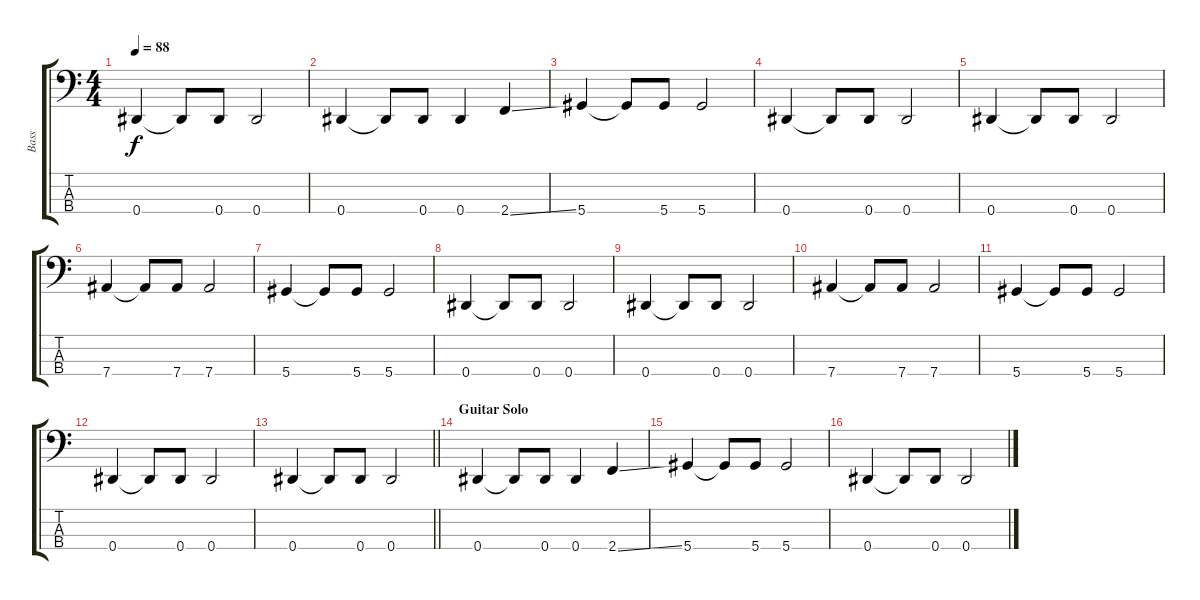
\track ("Bass" "Bass") {instrument electricbassfinger}
\staff {score tabs}
\tuning (Gb2 Db2 Ab1 Eb1) {hide}
\ts (4 4)
\tempo 88
\clef f4
\ks c
0.4.4{dy f} 0.4{t}.8 0.4.8 0.4.2 |
0.4.4 0.4{t}.8 0.4.8 0.4.4 2.4{ss}.4 |
5.4.4 5.4{t}.8 5.4.8 5.4.2 |
0.4.4 0.4{t}.8 0.4.8 0.4.2 |
0.4.4 0.4{t}.8 0.4.8 0.4.2 |
7.4.4 7.4{t}.8 7.4.8 7.4.2 |
5.4.4 5.4{t}.8 5.4.8 5.4.2 |
0.4.4 0.4{t}.8 0.4.8 0.4.2 |
0.4.4 0.4{t}.8 0.4.8 0.4.2 |
7.4.4 7.4{t}.8 7.4.8 7.4.2 |
5.4.4 5.4{t}.8 5.4.8 5.4.2 |
0.4.4 0.4{t}.8 0.4.8 0.4.2 |
\barLineRight lightlight
0.4.4 0.4{t}.8 0.4.8 0.4.2 |
\section ("" "Guitar Solo")
0.4.4 0.4{t}.8 0.4.8 0.4.4 2.4{ss}.4 |
5.4.4 5.4{t}.8 5.4.8 5.4.2 |
0.4.4 0.4{t}.8 0.4.8 0.4.2
